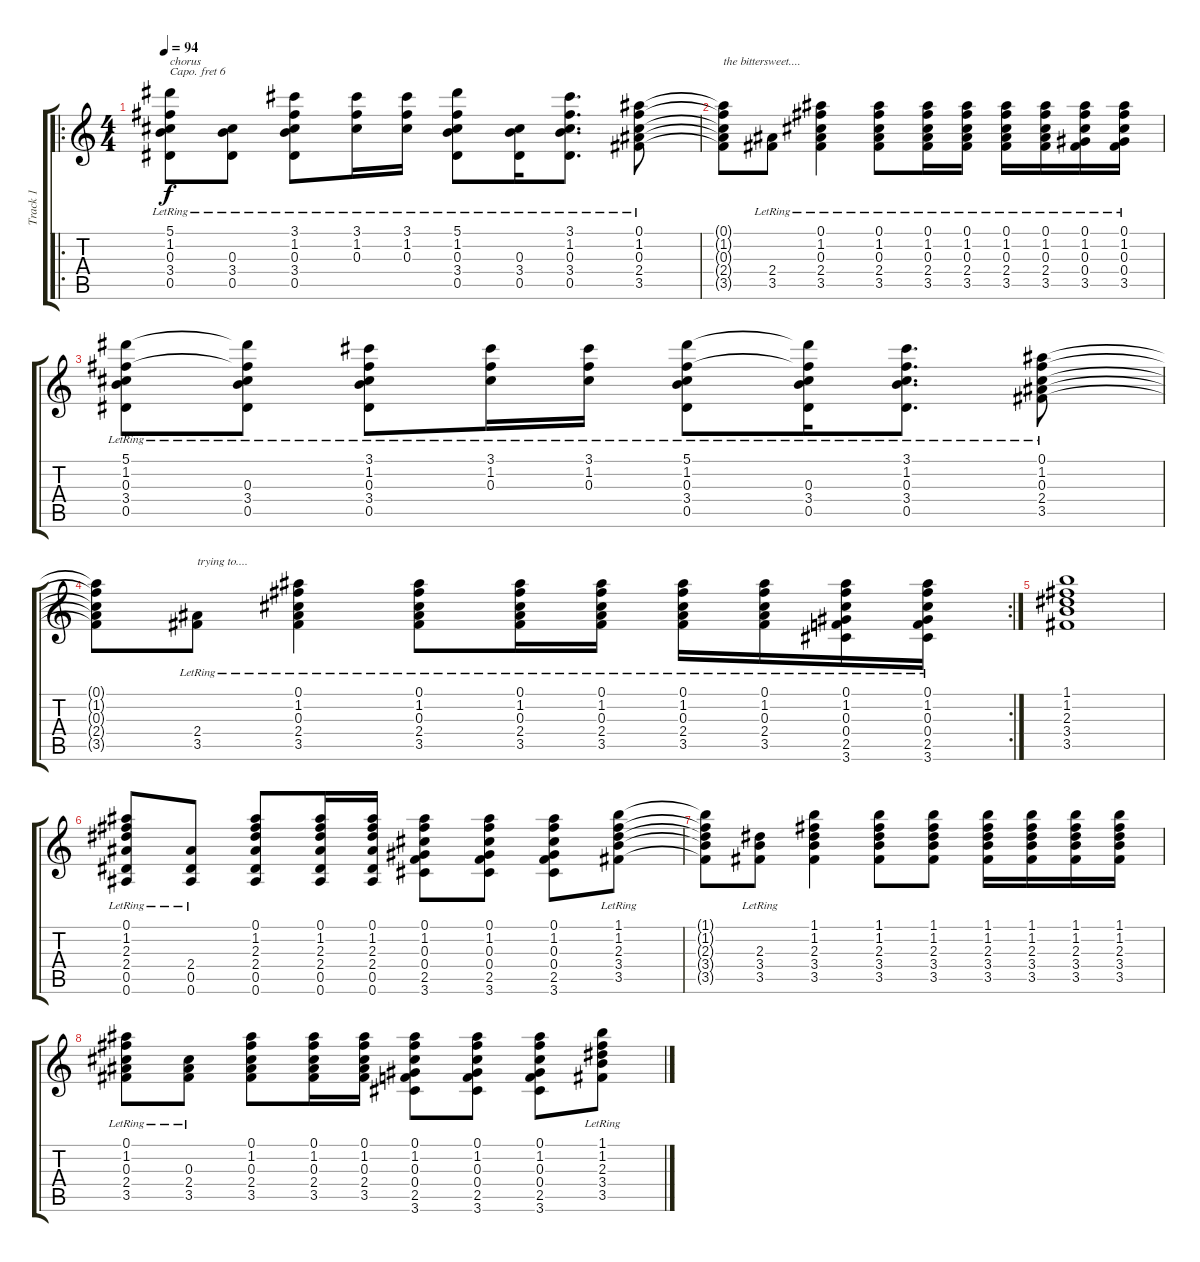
\track ("Track 1" "Track 1") {instrument acousticguitarnylon}
\staff {score tabs}
\capo 6
\tuning (E4 B3 G3 D3 A2 E2) {hide}
\ro
\ts (4 4)
\tempo 94
\clef g2
\ks c
(5.1{lr} 1.2{lr} 0.3{lr} 3.4{lr} 0.5{lr}).8{txt "chorus" dy f} (0.3{lr} 3.4{lr} 0.5{lr}).8 (3.1{lr} 1.2{lr} 0.3{lr} 3.4{lr} 0.5{lr}).8 (3.1{lr} 1.2{lr} 0.3{lr}).16 (3.1{lr} 1.2{lr} 0.3{lr}).16 (5.1{lr} 1.2{lr} 0.3{lr} 3.4{lr} 0.5{lr}).8 (0.3{lr} 3.4{lr} 0.5{lr}).16 (3.1{lr} 1.2{lr} 0.3{lr} 3.4{lr} 0.5{lr}).8{d} (0.1{lr} 1.2{lr} 0.3{lr} 2.4{lr} 3.5{lr}).8 |
(0.1{t} 1.2{t} 0.3{t} 2.4{t} 3.5{t}).8{txt "the bittersweet...."} (2.4{lr} 3.5{lr}).8 (0.1{lr} 1.2{lr} 0.3{lr} 2.4{lr} 3.5{lr}).4 (0.1{lr} 1.2{lr} 0.3{lr} 2.4{lr} 3.5{lr}).8 (0.1{lr} 1.2{lr} 0.3{lr} 2.4{lr} 3.5{lr}).16 (0.1{lr} 1.2{lr} 0.3{lr} 2.4{lr} 3.5{lr}).16 (0.1{lr} 1.2{lr} 0.3{lr} 2.4{lr} 3.5{lr}).16 (0.1{lr} 1.2{lr} 0.3{lr} 2.4{lr} 3.5{lr}).16 (0.1{lr} 1.2{lr} 0.3{lr} 0.4{lr} 3.5{lr}).16 (0.1{lr} 1.2{lr} 0.3{lr} 0.4{lr} 3.5{lr}).16 |
(5.1{lr} 1.2{lr} 0.3{lr} 3.4{lr} 0.5{lr}).8 (5.1{t} 1.2{t} 0.3{lr} 3.4{lr} 0.5{lr}).8 (3.1{lr} 1.2{lr} 0.3{lr} 3.4{lr} 0.5{lr}).8 (3.1{lr} 1.2{lr} 0.3{lr}).16 (3.1{lr} 1.2{lr} 0.3{lr}).16 (5.1{lr} 1.2{lr} 0.3{lr} 3.4{lr} 0.5{lr}).8 (5.1{t} 1.2{t} 0.3{lr} 3.4{lr} 0.5{lr}).16 (3.1{lr} 1.2{lr} 0.3{lr} 3.4{lr} 0.5{lr}).8{d} (0.1{lr} 1.2{lr} 0.3{lr} 2.4{lr} 3.5{lr}).8 |
\rc 2
(0.1{t} 1.2{t} 0.3{t} 2.4{t} 3.5{t}).8 (2.4{lr} 3.5{lr}).8{txt "trying to...."} (0.1{lr} 1.2{lr} 0.3{lr} 2.4{lr} 3.5{lr}).4 (0.1{lr} 1.2{lr} 0.3{lr} 2.4{lr} 3.5{lr}).8 (0.1{lr} 1.2{lr} 0.3{lr} 2.4{lr} 3.5{lr}).16 (0.1{lr} 1.2{lr} 0.3{lr} 2.4{lr} 3.5{lr}).16 (0.1{lr} 1.2{lr} 0.3{lr} 2.4{lr} 3.5{lr}).16 (0.1{lr} 1.2{lr} 0.3{lr} 2.4{lr} 3.5{lr}).16 (0.1{lr} 1.2{lr} 0.3{lr} 0.4{lr} 2.5{lr} 3.6{lr}).16 (0.1{lr} 1.2{lr} 0.3{lr} 0.4{lr} 2.5{lr} 3.6{lr}).16 |
(1.1 1.2 2.3 3.4 3.5).1 |
(0.1{lr} 1.2{lr} 2.3{lr} 2.4{lr} 0.5{lr} 0.6{lr}).8 (2.4{lr} 0.5{lr} 0.6{lr}).8 (0.1 1.2 2.3 2.4 0.5 0.6).8 (0.1 1.2 2.3 2.4 0.5 0.6).16 (0.1 1.2 2.3 2.4 0.5 0.6).16 (0.1 1.2 0.3 0.4 2.5 3.6).8 (0.1 1.2 0.3 0.4 2.5 3.6).8 (0.1 1.2 0.3 0.4 2.5 3.6).8 (1.1{lr} 1.2{lr} 2.3{lr} 3.4{lr} 3.5{lr}).8 |
(1.1{t} 1.2{t} 2.3{t} 3.4{t} 3.5{t}).8 (2.3{lr} 3.4{lr} 3.5{lr}).8 (1.1 1.2 2.3 3.4 3.5).4 (1.1 1.2 2.3 3.4 3.5).8 (1.1 1.2 2.3 3.4 3.5).8 (1.1 1.2 2.3 3.4 3.5).16 (1.1 1.2 2.3 3.4 3.5).16 (1.1 1.2 2.3 3.4 3.5).16 (1.1 1.2 2.3 3.4 3.5).16 |
(0.1{lr} 1.2{lr} 0.3{lr} 2.4{lr} 3.5{lr}).8 (0.3 2.4{lr} 3.5{lr}).8 (0.1 1.2 0.3 2.4 3.5).8 (0.1 1.2 0.3 2.4 3.5).16 (0.1 1.2 0.3 2.4 3.5).16 (0.1 1.2 0.3 0.4 2.5 3.6).8 (0.1 1.2 0.3 0.4 2.5 3.6).8 (0.1 1.2 0.3 0.4 2.5 3.6).8 (1.1{lr} 1.2{lr} 2.3{lr} 3.4{lr} 3.5{lr}).8
